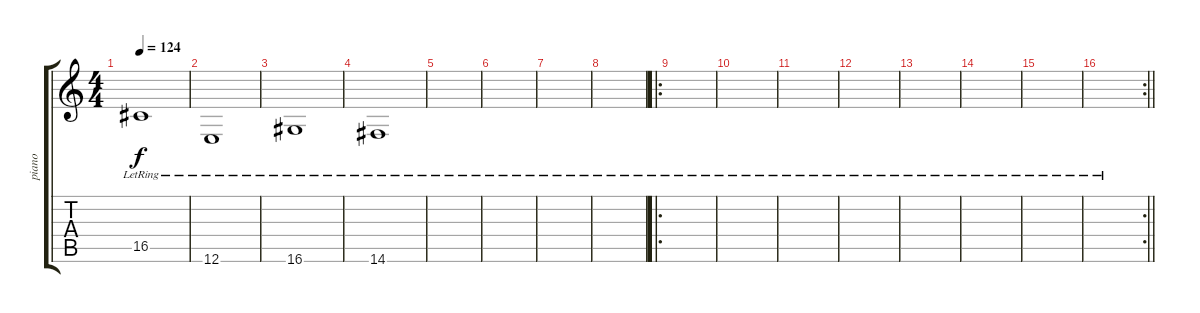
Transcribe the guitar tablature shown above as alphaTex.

\track ("piano" "piano") {instrument brightacousticpiano}
\staff {score tabs}
\tuning (E4 B3 G3 D3 A2 E2) {hide}
\ts (4 4)
\tempo 124
\clef g2
\ks c
16.5{lr}.1{dy f} |
12.6{lr}.1 |
16.6{lr}.1 |
14.6{lr}.1 |
|
|
|
|
\ro
|
|
|
|
|
|
|
\rc 2
\barLineRight lightlight
